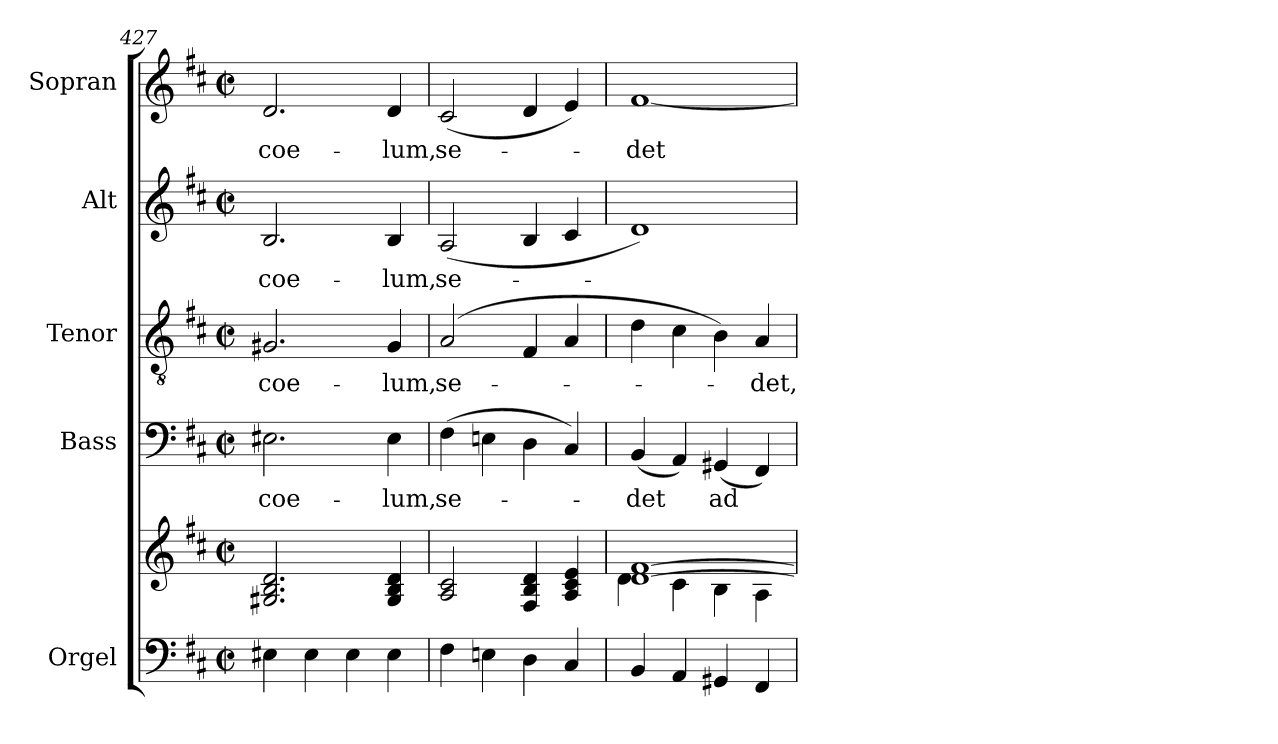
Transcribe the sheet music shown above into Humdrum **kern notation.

**kern	**kern	**kern	**text	**kern	**text	**kern	**text	**kern	**text
*part5	*part5	*part4	*part4	*part3	*part3	*part2	*part2	*part1	*part1
*staff6	*staff5	*staff4	*staff4	*staff3	*staff3	*staff2	*staff2	*staff1	*staff1
*I"Orgel	*	*I"Bass	*	*I"Tenor	*	*I"Alt	*	*I"Sopran	*
*I'Org.	*	*I'B.	*	*I'T.	*	*I'A.	*	*I'S.	*
*clefF4	*clefG2	*clefF4	*	*clefGv2	*	*clefG2	*	*clefG2	*
*k[f#c#]	*k[f#c#]	*k[f#c#]	*	*k[f#c#]	*	*k[f#c#]	*	*k[f#c#]	*
*D:	*D:	*D:	*	*D:	*	*D:	*	*D:	*
*M2/2	*M2/2	*M2/2	*	*M2/2	*	*M2/2	*	*M2/2	*
*met(c|)	*met(c|)	*met(c|)	*	*met(c|)	*	*met(c|)	*	*met(c|)	*
=427	=427	=427	=427	=427	=427	=427	=427	=427	=427
!	!	!	!LO:LY:b	!	!LO:LY:b	!	!LO:LY:b	!	!LO:LY:b
4E#X\	2.G#X/ 2.B/ 2.d/	2.E#X\	coe-	2.G#X/	coe-	2.B/	coe-	2.d/	coe-
4E#\	.	.	.	.	.	.	.	.	.
4E#\	.	.	.	.	.	.	.	.	.
!	!	!	!LO:LY:b	!	!LO:LY:b	!	!LO:LY:b	!	!LO:LY:b
4E#\	4G#/ 4B/ 4d/	4E#\	-lum,	4G#/	-lum,	4B/	-lum,	4d/	-lum,
!!LO:LB:g=z
=428	=428	=428	=428	=428	=428	=428	=428	=428	=428
!	!	!	!LO:LY:b	!	!LO:LY:b	!	!LO:LY:b	!	!LO:LY:b
4F#\	2A/ 2c#/	(>4F#\	se-	(2A/	se-	(2A/	se-	(<2c#/	se-
4En\	.	4En\	.	.	.	.	.	.	.
4D\	4F#/ 4B/ 4d/	4D\	.	4F#/	.	4B/	.	4d/	.
4C#/	4A/ 4c#/ 4e/	4C#/)	.	4A/	.	4c#/	.	4e/)	.
=429	=429	=429	=429	=429	=429	=429	=429	=429	=429
*	*^	*	*	*	*	*	*	*	*
!	!	!	!	!LO:LY:b	!	!	!	!	!	!LO:LY:b
4BB/	[>1d [>1f#	4d\	(<4BB/	-det	4d\	.	1d)	.	[1f#	-det
4AA/	.	4c#\	4AA/)	.	4c#\	.	.	.	.	.
!	!	!	!	!LO:LY:b	!	!	!	!	!	!
4GG#X/	.	4B\	(<4GG#X/	ad	4B\)	.	.	.	.	.
!	!	!	!	!	!	!LO:LY:b	!	!	!	!
4FF#/	.	4A\	4FF#/)	.	4A/	-det,	.	.	.	.
*	*v	*v	*	*	*	*	*	*	*	*
=	=	=	=	=	=	=	=	=	=
*-	*-	*-	*-	*-	*-	*-	*-	*-	*-
